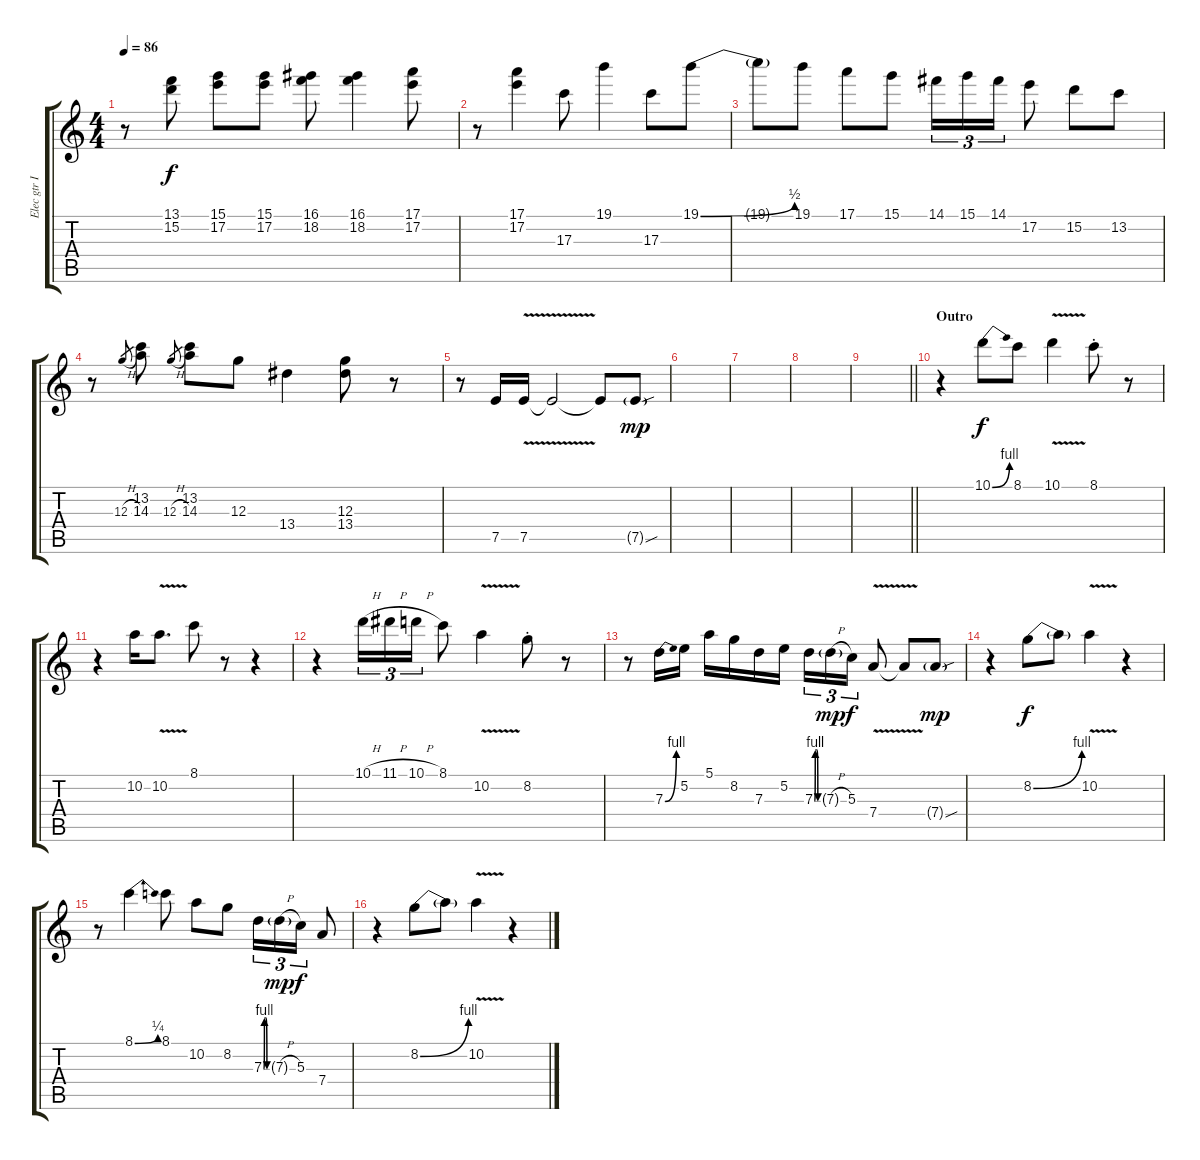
\track ("Elec gtr I" "Elec gtr I") {instrument overdrivenguitar}
\staff {score tabs}
\tuning (E4 B3 G3 D3 A2 E2) {hide}
\ts (4 4)
\tempo 86
\clef g2
\ks c
r.8{dy f} (13.1 15.2).8 (15.1 17.2).8 (15.1 17.2).8 (16.1 18.2).8 (16.1 18.2).4 (17.1 17.2).8 |
r.8 (17.1 17.2).4 17.3.8 19.1.4 17.3.8 19.1{be (bend 0 0 60 2)}.8 |
19.1{t}.8 19.1.8 17.1.8 15.1.8 14.1.16{tu (3 2)} 15.1.16{tu (3 2)} 14.1.16{tu (3 2)} 17.2.8 15.2.8 13.2.8 |
r.8 12.3{h}.8{gr} (13.2 14.3).8 12.3{h}.8{gr} (13.2 14.3).8 12.3.8 13.4.4 (12.3 13.4).8 r.8 |
r.8 7.5.16 7.5{v}.16 7.5{t}.2 7.5{t}.8 7.5{sou g}.8{dy mp} |
|
|
|
\barLineRight lightlight
|
\section ("" "Outro")
r.4 10.1{be (bend 0 0 60 4)}.8{dy f} 8.1.8 10.1{v}.4 8.1{st}.8 r.8 |
r.4 10.2.16 10.2{v}.8{d} 8.1.8 r.8 r.4 |
r.4 10.1{h}.16{tu (3 2)} 11.1{h}.16{tu (3 2)} 10.1{h}.16{tu (3 2)} 8.1.8 10.2{v}.4 8.2{st}.8 r.8 |
r.8 7.3{be (bend 0 0 60 4)}.16 5.2.16 5.1.16 8.2.16 7.3.16 5.2.16 7.3{be (custom 0 0 10 4 20 4 30 4 45 4 60 0)}.16{tu (3 2)} 7.3{h g}.16{tu (3 2) dy mp} 5.3.16{tu (3 2) dy f} 7.4{v}.8 7.4{t}.8 7.4{sou g}.8{dy mp} |
r.4 8.2{be (bend 0 0 60 4)}.8{dy f} 8.2{t}.8 10.2{v}.4 r.4 |
r.8 8.1{be (bend 0 0 60 1)}.4 8.1.8 10.2.8 8.2.8 7.3{be (custom 0 0 10 4 20 4 30 4 43 4 60 0)}.16{tu (3 2)} 7.3{h g}.16{tu (3 2) dy mp} 5.3.16{tu (3 2) dy f} 7.4.8 |
r.4 8.2{be (bend 0 0 60 4)}.8 8.2{t}.8 10.2{v}.4 r.4
